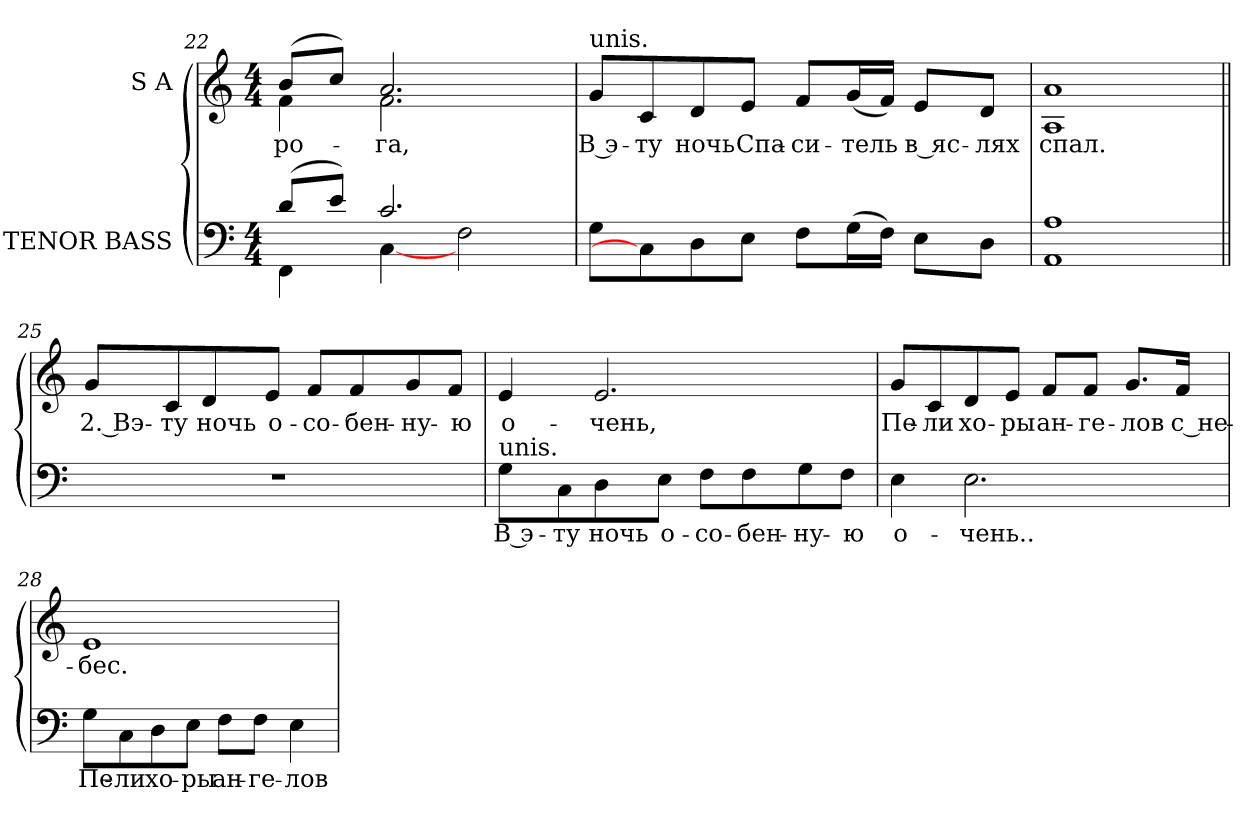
**kern	**text	**kern	**text
*part2	*part2	*part1	*part1
*staff2	*staff2	*staff1	*staff1
*I"TENOR BASS	*	*I"S A	*
*clefF4	*	*clefG2	*
*k[]	*	*k[]	*
*C:	*	*C:	*
*M4/4	*	*M4/4	*
=22	=22	=22	=22
*^	*	*^	*
!	!	!	!	!	!LO:LY:b:color=#000000
(8di/L	4FFi\	.	(8bi/L	4fi\	-ро-
8ei/J)	.	.	8cci/J)	.	.
!	!	!	!	!	!LO:LY:b:color=#000000
2.ci/	[<4Ci\	.	2.ai/	2.fi\	-га,
.	2Fi\	.	.	.	.
*v	*v	*	*	*	*
*	*	*v	*v	*
=23	=23	=23	=23
*^	*	*	*
!	!	!	!LO:TX:a:t=unis.	!
!LO:TX:a:t=unis.	!	!	!	!
!	!	!	!	!LO:LY:b:color=#000000
*v	*v	*	*	*
8Gi\L	.	8gi/L	В э-
!	!	!	!LO:LY:b:color=#000000
8Ci\]	.	8ci/	-ту
!	!	!	!LO:LY:b:color=#000000
8Di\	.	8di/	ночь
!	!	!	!LO:LY:b:color=#000000
8Ei\J	.	8ei/J	Спа-
!	!	!	!LO:LY:b:color=#000000
8Fi\L	.	8fi/L	-си-
!	!	!	!LO:LY:b:color=#000000
(16Gi\L	.	(16gi/L	-тель
16Fi\JJ)	.	16fi/JJ)	.
!	!	!	!LO:LY:b:color=#000000
8Ei\L	.	8ei/L	в яс-
!	!	!	!LO:LY:b:color=#000000
8Di\J	.	8di/J	-лях
=24	=24	=24	=24
*^	*	*^	*
!	!	!	!	!	!LO:LY:b:color=#000000
1Ai	1AAi	.	1ai	1Ai	спал.
*v	*v	*	*	*	*
*	*	*v	*v	*
!!LO:LB:g=z
=25||	=25||	=25||	=25||
*^	*	*^	*
!	!	!	!LO:TX:a:t=unis.	!	!
!	!	!	!	!	!LO:LY:b:color=#000000
*v	*v	*	*	*	*
*	*	*v	*v	*
1r	.	8gi/L	2. Вэ-
!	!	!	!LO:LY:b:color=#000000
.	.	8ci/	-ту
!	!	!	!LO:LY:b:color=#000000
.	.	8di/	ночь
!	!	!	!LO:LY:b:color=#000000
.	.	8ei/J	о-
!	!	!	!LO:LY:b:color=#000000
.	.	8fi/L	-со-
!	!	!	!LO:LY:b:color=#000000
.	.	8fi/	-бен-
!	!	!	!LO:LY:b:color=#000000
.	.	8gi/	-ну-
!	!	!	!LO:LY:b:color=#000000
.	.	8fi/J	-ю
=26	=26	=26	=26
!	!LO:LY:a:color=#000000	!	!
!LO:TX:a:t=unis.	!	!	!
!	!	!	!LO:LY:b:color=#000000
8Gi\L	В э-	4ei/	о-
!	!LO:LY:a:color=#000000	!	!
8Ci\	-ту	.	.
!	!LO:LY:a:color=#000000	!	!
!	!	!	!LO:LY:b:color=#000000
8Di\	ночь	2.ei/	-чень,
!	!LO:LY:a:color=#000000	!	!
8Ei\J	о-	.	.
!	!LO:LY:a:color=#000000	!	!
8Fi\L	-со-	.	.
!	!LO:LY:a:color=#000000	!	!
8Fi\	-бен-	.	.
!	!LO:LY:a:color=#000000	!	!
8Gi\	-ну-	.	.
!	!LO:LY:a:color=#000000	!	!
8Fi\J	-ю	.	.
=27	=27	=27	=27
!	!LO:LY:a:color=#000000	!	!
!	!	!	!LO:LY:b:color=#000000
4Ei\	о-	8gi/L	Пе-
!	!	!	!LO:LY:b:color=#000000
.	.	8ci/	-ли
!	!LO:LY:a:color=#000000	!	!
!	!	!	!LO:LY:b:color=#000000
2.Ei\	-чень..	8di/	хо-
!	!	!	!LO:LY:b:color=#000000
.	.	8ei/J	-ры
!	!	!	!LO:LY:b:color=#000000
.	.	8fi/L	ан-
!	!	!	!LO:LY:b:color=#000000
.	.	8fi/J	-ге-
!	!	!	!LO:LY:b:color=#000000
.	.	8.gi/L	-лов
!	!	!	!LO:LY:b:color=#000000
.	.	16fi/Jk	с не-
!!LO:LB:g=z
=28	=28	=28	=28
!	!LO:LY:a:color=#000000	!	!
!	!	!	!LO:LY:b:color=#000000
8Gi\L	Пе-	1ei	-бес.
!	!LO:LY:a:color=#000000	!	!
8Ci\	-ли	.	.
!	!LO:LY:a:color=#000000	!	!
8Di\	хо-	.	.
!	!LO:LY:a:color=#000000	!	!
8Ei\J	-ры	.	.
!	!LO:LY:a:color=#000000	!	!
8Fi\L	ан-	.	.
!	!LO:LY:a:color=#000000	!	!
8Fi\J	-ге-	.	.
!	!LO:LY:a:color=#000000	!	!
4Ei\	-лов	.	.
=	=	=	=
*-	*-	*-	*-
